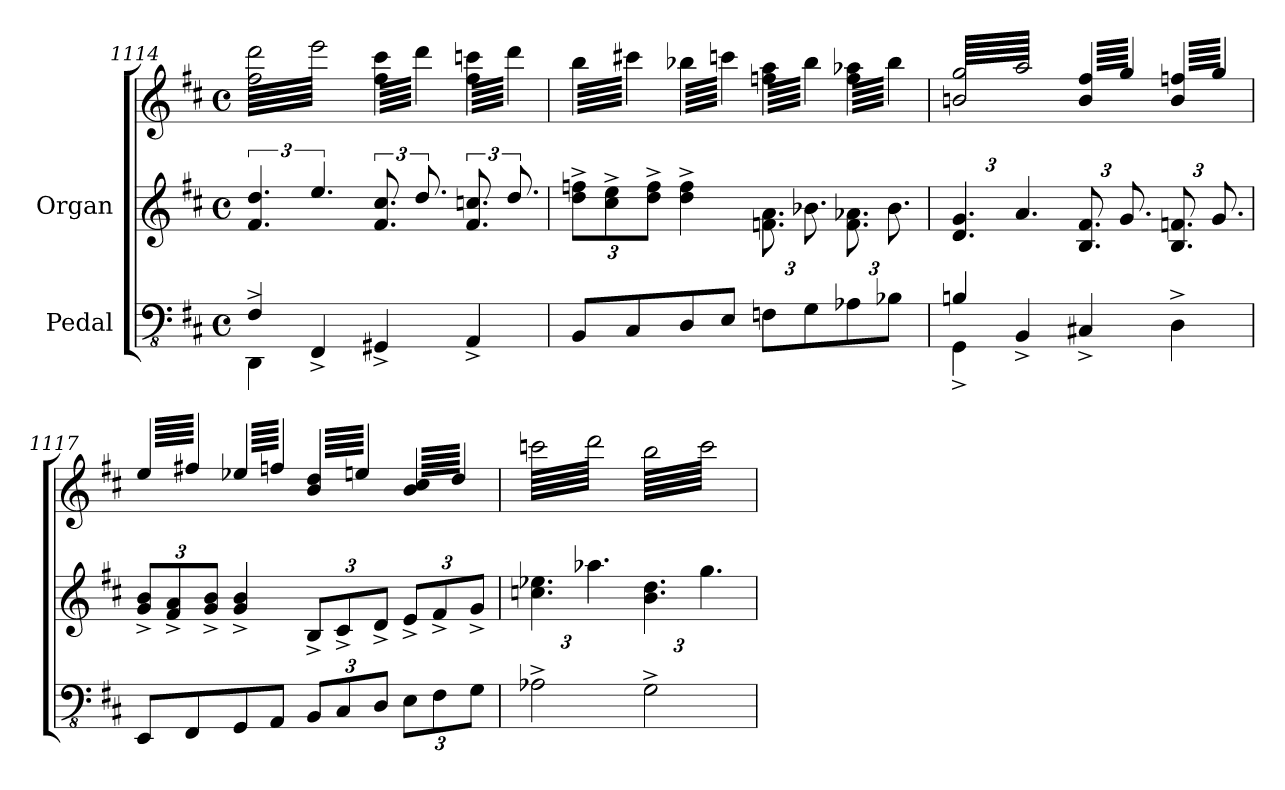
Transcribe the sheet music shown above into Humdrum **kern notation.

**kern	**kern	**kern
*part2	*part1	*part1
*staff3	*staff2	*staff1
*I"Pedal	*I"Organ	*
!!LO:LB:g=z
*clefFv4	*clefG2	*clefG2
*k[f#c#]	*k[f#c#]	*k[f#c#]
*M4/4	*M4/4	*M4/4
*met(c)	*met(c)	*met(c)
*MM69	*MM69	*MM69
=1114	=1114	=1114
*^	*	*
!	!	!	!LO:TX:a:B:t=Grave
*	*	*	*tremolo
4DDD^\	4FF#/	6.f#/ 6.dd/	64ff#\ 64ddd\LLLL
.	.	.	64eee\
.	.	.	64ff#\ 64ddd\
.	.	.	64eee\
.	.	.	64ff#\ 64ddd\
.	.	.	64eee\
.	.	.	64ff#\ 64ddd\
.	.	.	64eee\
.	.	.	64ff#\ 64ddd\
.	.	.	64eee\
.	.	.	64ff#\ 64ddd\
.	.	.	64eee\
.	.	.	64ff#\ 64ddd\
.	.	.	64eee\
.	.	.	64ff#\ 64ddd\
.	.	.	64eee\
4FFF#^/	4ryy	6.ee/	64ff#\ 64ddd\
.	.	.	64eee\
.	.	.	64ff#\ 64ddd\
.	.	.	64eee\
.	.	.	64ff#\ 64ddd\
.	.	.	64eee\
.	.	.	64ff#\ 64ddd\
.	.	.	64eee\
.	.	.	64ff#\ 64ddd\
.	.	.	64eee\
.	.	.	64ff#\ 64ddd\
.	.	.	64eee\
.	.	.	64ff#\ 64ddd\
.	.	.	64eee\
.	.	.	64ff#\ 64ddd\
.	.	.	64eee\JJJJ
4GGG#X^/	2ryy	12.f#/ 12.cc#/	64ff#\ 64ccc#\LLLL
.	.	.	64ddd\
.	.	.	64ff#\ 64ccc#\
.	.	.	64ddd\
.	.	.	64ff#\ 64ccc#\
.	.	.	64ddd\
.	.	.	64ff#\ 64ccc#\
.	.	.	64ddd\
.	.	12.dd/	64ff#\ 64ccc#\
.	.	.	64ddd\
.	.	.	64ff#\ 64ccc#\
.	.	.	64ddd\
.	.	.	64ff#\ 64ccc#\
.	.	.	64ddd\
.	.	.	64ff#\ 64ccc#\
.	.	.	64ddd\JJJJ
4AAA^/	.	12.f#/ 12.ccn/	64ff#\ 64cccn\LLLL
.	.	.	64ddd\
.	.	.	64ff#\ 64cccn\
.	.	.	64ddd\
.	.	.	64ff#\ 64cccn\
.	.	.	64ddd\
.	.	.	64ff#\ 64cccn\
.	.	.	64ddd\
.	.	12.dd/	64ff#\ 64cccn\
.	.	.	64ddd\
.	.	.	64ff#\ 64cccn\
.	.	.	64ddd\
.	.	.	64ff#\ 64cccn\
.	.	.	64ddd\
.	.	.	64ff#\ 64cccn\
.	.	.	64ddd\JJJJ
*v	*v	*	*
=1115	=1115	=1115
*	*Xbrackettup	*
8BBB/L	12dd\^ 12ffn\^L	64bb\LLLL
.	.	64ccc#X\
.	.	64bb\
.	.	64ccc#X\
.	.	64bb\
.	.	64ccc#X\
.	12cc#\^ 12ee\^	.
.	.	64bb\
.	.	64ccc#X\
8CC#/	.	64bb\
.	.	64ccc#X\
.	.	64bb\
.	12dd\^ 12ff\^J	.
.	.	64ccc#X\
.	.	64bb\
.	.	64ccc#X\
.	.	64bb\
.	.	64ccc#X\JJJJ
8DD/	4dd\^ 4ff\^	64bb-X\LLLL
.	.	64cccn\
.	.	64bb-X\
.	.	64cccn\
.	.	64bb-X\
.	.	64cccn\
.	.	64bb-X\
.	.	64cccn\
8EE/J	.	64bb-X\
.	.	64cccn\
.	.	64bb-X\
.	.	64cccn\
.	.	64bb-X\
.	.	64cccn\
.	.	64bb-X\
.	.	64cccn\JJJJ
8FFn\L	12.fn\ 12.a\	64ffn\ 64aa\LLLL
.	.	64bb-\
.	.	64ffn\ 64aa\
.	.	64bb-\
.	.	64ffn\ 64aa\
.	.	64bb-\
.	.	64ffn\ 64aa\
.	.	64bb-\
8GG\	12.b-X\	64ffn\ 64aa\
.	.	64bb-\
.	.	64ffn\ 64aa\
.	.	64bb-\
.	.	64ffn\ 64aa\
.	.	64bb-\
.	.	64ffn\ 64aa\
.	.	64bb-\JJJJ
8AA-X\	12.f\ 12.a-X\	64ff\ 64aa-X\LLLL
.	.	64bb-\
.	.	64ff\ 64aa-X\
.	.	64bb-\
.	.	64ff\ 64aa-X\
.	.	64bb-\
.	.	64ff\ 64aa-X\
.	.	64bb-\
8BB-X\J	12.b-\	64ff\ 64aa-X\
.	.	64bb-\
.	.	64ff\ 64aa-X\
.	.	64bb-\
.	.	64ff\ 64aa-X\
.	.	64bb-\
.	.	64ff\ 64aa-X\
.	.	64bb-\JJJJ
=1116	=1116	=1116
*^	*	*
4BBn/	4GGG^\	6.d/ 6.g/	64bn/ 64gg/LLLL
.	.	.	64aa/
.	.	.	64bn/ 64gg/
.	.	.	64aa/
.	.	.	64bn/ 64gg/
.	.	.	64aa/
.	.	.	64bn/ 64gg/
.	.	.	64aa/
.	.	.	64bn/ 64gg/
.	.	.	64aa/
.	.	.	64bn/ 64gg/
.	.	.	64aa/
.	.	.	64bn/ 64gg/
.	.	.	64aa/
.	.	.	64bn/ 64gg/
.	.	.	64aa/
4BBB^/	4ryy	6.a/	64bn/ 64gg/
.	.	.	64aa/
.	.	.	64bn/ 64gg/
.	.	.	64aa/
.	.	.	64bn/ 64gg/
.	.	.	64aa/
.	.	.	64bn/ 64gg/
.	.	.	64aa/
.	.	.	64bn/ 64gg/
.	.	.	64aa/
.	.	.	64bn/ 64gg/
.	.	.	64aa/
.	.	.	64bn/ 64gg/
.	.	.	64aa/
.	.	.	64bn/ 64gg/
.	.	.	64aa/JJJJ
4CC#X^/	2ryy	12.B/ 12.f#/	64b/ 64ff#/LLLL
.	.	.	64gg/
.	.	.	64b/ 64ff#/
.	.	.	64gg/
.	.	.	64b/ 64ff#/
.	.	.	64gg/
.	.	.	64b/ 64ff#/
.	.	.	64gg/
.	.	12.g/	64b/ 64ff#/
.	.	.	64gg/
.	.	.	64b/ 64ff#/
.	.	.	64gg/
.	.	.	64b/ 64ff#/
.	.	.	64gg/
.	.	.	64b/ 64ff#/
.	.	.	64gg/JJJJ
4DD^\	.	12.B/ 12.fn/	64b/ 64ffn/LLLL
.	.	.	64gg/
.	.	.	64b/ 64ffn/
.	.	.	64gg/
.	.	.	64b/ 64ffn/
.	.	.	64gg/
.	.	.	64b/ 64ffn/
.	.	.	64gg/
.	.	12.g/	64b/ 64ffn/
.	.	.	64gg/
.	.	.	64b/ 64ffn/
.	.	.	64gg/
.	.	.	64b/ 64ffn/
.	.	.	64gg/
.	.	.	64b/ 64ffn/
.	.	.	64gg/JJJJ
*v	*v	*	*
=1117	=1117	=1117
8EEE/L	12g/^ 12b/^L	64ee/LLLL
.	.	64ff#X/
.	.	64ee/
.	.	64ff#X/
.	.	64ee/
.	.	64ff#X/
.	12f#/^ 12a/^	.
.	.	64ee/
.	.	64ff#X/
8FFF#/	.	64ee/
.	.	64ff#X/
.	.	64ee/
.	12g/^ 12b/^J	.
.	.	64ff#X/
.	.	64ee/
.	.	64ff#X/
.	.	64ee/
.	.	64ff#X/JJJJ
8GGG/	4g/^ 4b/^	64ee-X/LLLL
.	.	64ffn/
.	.	64ee-X/
.	.	64ffn/
.	.	64ee-X/
.	.	64ffn/
.	.	64ee-X/
.	.	64ffn/
8AAA/J	.	64ee-X/
.	.	64ffn/
.	.	64ee-X/
.	.	64ffn/
.	.	64ee-X/
.	.	64ffn/
.	.	64ee-X/
.	.	64ffn/JJJJ
*Xbrackettup	*	*
12BBB/L	12B^/L	64b/ 64dd/LLLL
.	.	64een/
.	.	64b/ 64dd/
.	.	64een/
.	.	64b/ 64dd/
.	.	64een/
12CC#/	12c#^/	.
.	.	64b/ 64dd/
.	.	64een/
.	.	64b/ 64dd/
.	.	64een/
.	.	64b/ 64dd/
12DD/J	12d^/J	.
.	.	64een/
.	.	64b/ 64dd/
.	.	64een/
.	.	64b/ 64dd/
.	.	64een/JJJJ
12EE\L	12e^/L	64b/ 64cc#/LLLL
.	.	64dd/
.	.	64b/ 64cc#/
.	.	64dd/
.	.	64b/ 64cc#/
.	.	64dd/
12FF#\	12f#^/	.
.	.	64b/ 64cc#/
.	.	64dd/
.	.	64b/ 64cc#/
.	.	64dd/
.	.	64b/ 64cc#/
12GG\J	12g^/J	.
.	.	64dd/
.	.	64b/ 64cc#/
.	.	64dd/
.	.	64b/ 64cc#/
.	.	64dd/JJJJ
!!LO:LB:g=z
=1118	=1118	=1118
2AA-X^\	6.ccn\ 6.ee-X\	64cccn\LLLL
.	.	64ddd\
.	.	64cccn\
.	.	64ddd\
.	.	64cccn\
.	.	64ddd\
.	.	64cccn\
.	.	64ddd\
.	.	64cccn\
.	.	64ddd\
.	.	64cccn\
.	.	64ddd\
.	.	64cccn\
.	.	64ddd\
.	.	64cccn\
.	.	64ddd\
.	6.aa-X\	64cccn\
.	.	64ddd\
.	.	64cccn\
.	.	64ddd\
.	.	64cccn\
.	.	64ddd\
.	.	64cccn\
.	.	64ddd\
.	.	64cccn\
.	.	64ddd\
.	.	64cccn\
.	.	64ddd\
.	.	64cccn\
.	.	64ddd\
.	.	64cccn\
.	.	64ddd\JJJJ
2GG^\	6.b\ 6.dd\	64bb\LLLL
.	.	64ccc\
.	.	64bb\
.	.	64ccc\
.	.	64bb\
.	.	64ccc\
.	.	64bb\
.	.	64ccc\
.	.	64bb\
.	.	64ccc\
.	.	64bb\
.	.	64ccc\
.	.	64bb\
.	.	64ccc\
.	.	64bb\
.	.	64ccc\
.	6.gg\	64bb\
.	.	64ccc\
.	.	64bb\
.	.	64ccc\
.	.	64bb\
.	.	64ccc\
.	.	64bb\
.	.	64ccc\
.	.	64bb\
.	.	64ccc\
.	.	64bb\
.	.	64ccc\
.	.	64bb\
.	.	64ccc\
.	.	64bb\
.	.	64ccc\JJJJ
*	*	*Xtremolo
.	.	.
.	.	.
.	.	.
.	.	.
.	.	.
.	.	.
.	.	.
.	.	.
.	.	.
.	.	.
.	.	.
.	.	.
.	.	.
.	.	.
.	.	.
.	.	.
=	=	=
*-	*-	*-
